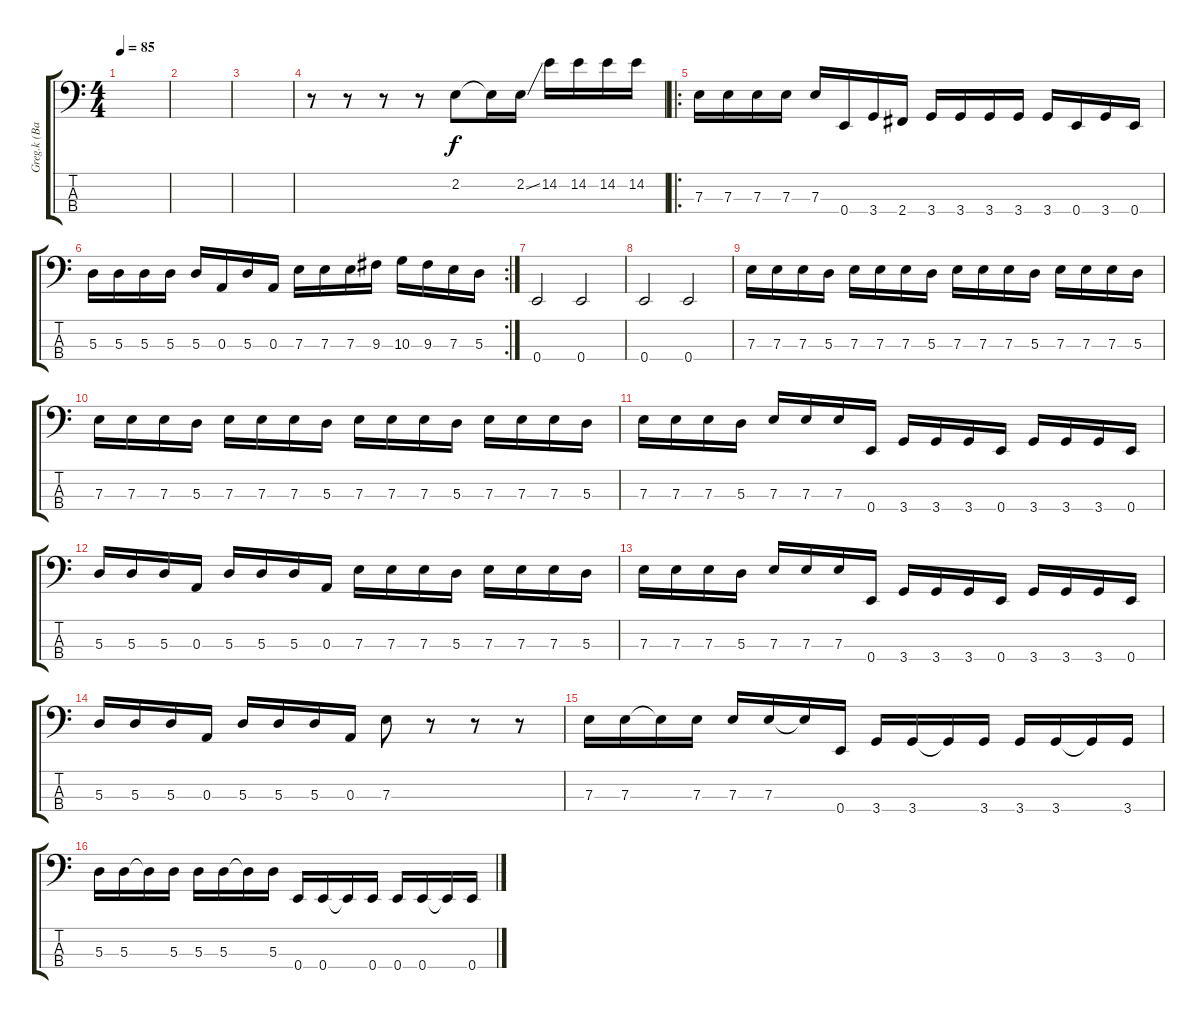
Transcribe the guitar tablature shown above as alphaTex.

\track ("Greg.k (Bass)" "Greg.k (Ba") {instrument electricbasspick}
\staff {score tabs}
\tuning (G2 D2 A1 E1) {hide}
\ts (4 4)
\tempo 85
\clef f4
\ks c
|
|
|
r.8 r.8 r.8 r.8 2.2.8 2.2{t}.16 2.2{ss}.16 14.2.16 14.2.16 14.2.16 14.2.16 |
\ro
7.3.16 7.3.16 7.3.16 7.3.16 7.3.16 0.4.16 3.4.16 2.4.16 3.4.16 3.4.16 3.4.16 3.4.16 3.4.16 0.4.16 3.4.16 0.4.16 |
\rc 2
5.3.16 5.3.16 5.3.16 5.3.16 5.3.16 0.3.16 5.3.16 0.3.16 7.3.16 7.3.16 7.3.16 9.3.16 10.3.16 9.3.16 7.3.16 5.3.16 |
0.4.2 0.4.2 |
0.4.2 0.4.2 |
7.3.16 7.3.16 7.3.16 5.3.16 7.3.16 7.3.16 7.3.16 5.3.16 7.3.16 7.3.16 7.3.16 5.3.16 7.3.16 7.3.16 7.3.16 5.3.16 |
7.3.16 7.3.16 7.3.16 5.3.16 7.3.16 7.3.16 7.3.16 5.3.16 7.3.16 7.3.16 7.3.16 5.3.16 7.3.16 7.3.16 7.3.16 5.3.16 |
7.3.16 7.3.16 7.3.16 5.3.16 7.3.16 7.3.16 7.3.16 0.4.16 3.4.16 3.4.16 3.4.16 0.4.16 3.4.16 3.4.16 3.4.16 0.4.16 |
5.3.16 5.3.16 5.3.16 0.3.16 5.3.16 5.3.16 5.3.16 0.3.16 7.3.16 7.3.16 7.3.16 5.3.16 7.3.16 7.3.16 7.3.16 5.3.16 |
7.3.16 7.3.16 7.3.16 5.3.16 7.3.16 7.3.16 7.3.16 0.4.16 3.4.16 3.4.16 3.4.16 0.4.16 3.4.16 3.4.16 3.4.16 0.4.16 |
5.3.16 5.3.16 5.3.16 0.3.16 5.3.16 5.3.16 5.3.16 0.3.16 7.3.8 r.8 r.8 r.8 |
7.3.16 7.3.16 7.3{t}.16 7.3.16 7.3.16 7.3.16 7.3{t}.16 0.4.16 3.4.16 3.4.16 3.4{t}.16 3.4.16 3.4.16 3.4.16 3.4{t}.16 3.4.16 |
5.3.16 5.3.16 5.3{t}.16 5.3.16 5.3.16 5.3.16 5.3{t}.16 5.3.16 0.4.16 0.4.16 0.4{t}.16 0.4.16 0.4.16 0.4.16 0.4{t}.16 0.4.16
